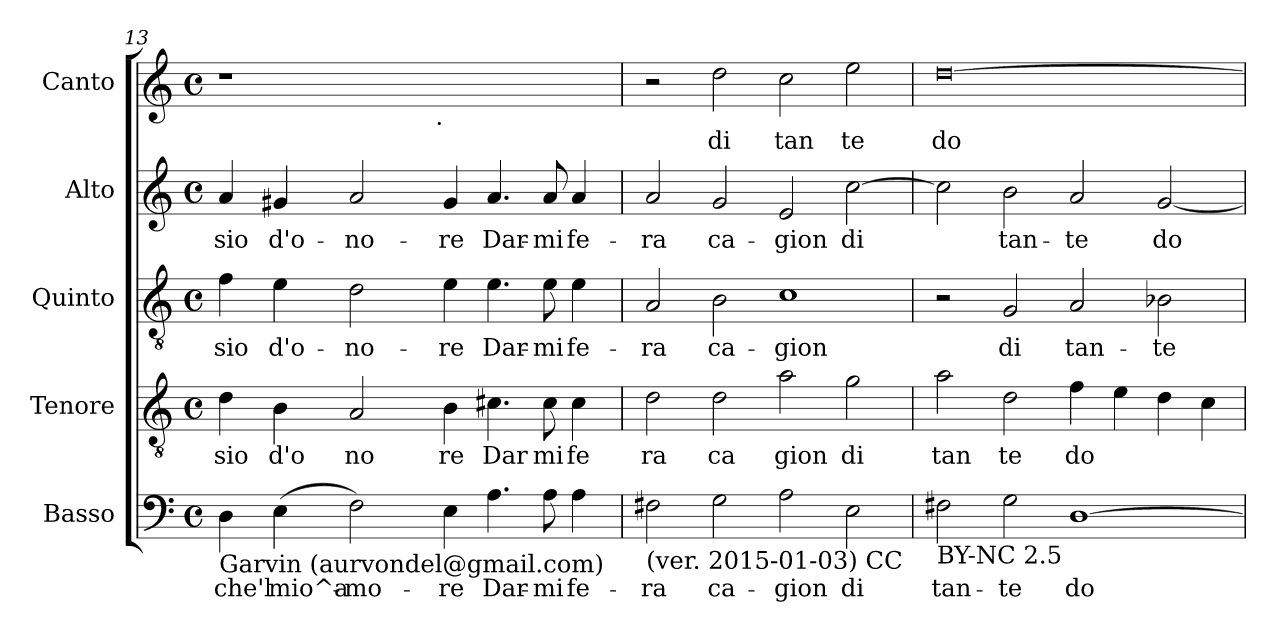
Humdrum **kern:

**kern	**text	**kern	**text	**kern	**text	**kern	**text	**kern	**text
*part5	*part5	*part4	*part4	*part3	*part3	*part2	*part2	*part1	*part1
*staff5	*staff5	*staff4	*staff4	*staff3	*staff3	*staff2	*staff2	*staff1	*staff1
*I"Basso	*	*I"Tenore	*	*I"Quinto	*	*I"Alto	*	*I"Canto	*
*clefF4	*	*clefGv2	*	*clefGv2	*	*clefG2	*	*clefG2	*
*k[]	*	*k[]	*	*k[]	*	*k[]	*	*k[]	*
*C:	*	*C:	*	*C:	*	*C:	*	*C:	*
*M4/4	*	*M4/4	*	*M4/4	*	*M4/4	*	*M4/4	*
*met(c)	*	*met(c)	*	*met(c)	*	*met(c)	*	*met(c)	*
=13	=13	=13	=13	=13	=13	=13	=13	=13	=13
!LO:TX:b:t=Garvin (aurvondel@gmail.com)	!	!	!	!	!	!	!	!	!
!	!LO:LY:b:cj	!	!LO:LY:b:cj	!	!LO:LY:b:cj	!	!LO:LY:b:cj	!	!
*	*	*	*	*	*	*	*	*^	*
4D\	che'l	4d\	sio	4f\	-sio	4a/	-sio	1r	2ryy	.
!	!LO:LY:b:cj	!	!LO:LY:b:cj	!	!LO:LY:b:cj	!	!LO:LY:b:cj	!	!	!
(<4E\	mio^a-	4B\	d'o	4e\	d'o-	4g#X/	d'o-	.	.	.
!	!LO:LY:b:cj	!	!LO:LY:b:cj	!	!LO:LY:b:cj	!	!LO:LY:b:cj	!	!	!
2F\)	-mo-	2A/	no	2d\	-no-	2a/	-no-	.	4ryy	.
.	.	.	.	.	.	.	.	.	8...ryy	.
!	!	!	!	!	!	!	!	!	!LO:TX:b:t=.	!
.	.	.	.	.	.	.	.	.	1ryy	.
!	!LO:LY:b:cj	!	!LO:LY:b:cj	!	!LO:LY:b:cj	!	!LO:LY:b:cj	!	!	!
4E\	-re	4B\	re	4e\	-re	4g#/	-re	1ryy	.	.
!	!LO:LY:b:cj	!	!LO:LY:b:cj	!	!LO:LY:b:cj	!	!LO:LY:b:cj	!	!	!
4.A\	Dar-	4.c#X\	Dar	4.e\	Dar-	4.a/	Dar-	.	.	.
!	!LO:LY:b:cj	!	!LO:LY:b:cj	!	!LO:LY:b:cj	!	!LO:LY:b:cj	!	!	!
8A\	-mi	8c#\	mi	8e\	-mi	8a/	-mi	.	.	.
!	!LO:LY:b:cj	!	!LO:LY:b:cj	!	!LO:LY:b:cj	!	!LO:LY:b:cj	!	!	!
4A\	fe-	4c#\	fe	4e\	fe-	4a/	fe-	.	.	.
.	.	.	.	.	.	.	.	.	64ryy	.
=14	=14	=14	=14	=14	=14	=14	=14	=14	=14	=14
!LO:TX:b:t=(ver. 2015-01-03) CC	!	!	!	!	!	!	!	!	!	!
!	!LO:LY:b:cj	!	!LO:LY:b:cj	!	!LO:LY:b:cj	!	!LO:LY:b:cj	!	!	!
*	*	*	*	*	*	*	*	*v	*v	*
2F#X\	-ra	2d\	ra	2A/	-ra	2a/	-ra	2r	.
!	!LO:LY:b:cj	!	!LO:LY:b:cj	!	!LO:LY:b:cj	!	!LO:LY:b:cj	!	!LO:LY:b:cj
2G\	ca-	2d\	ca	2B\	ca-	2g/	ca-	2dd\	di
!	!LO:LY:b:cj	!	!LO:LY:b:cj	!	!LO:LY:b:cj	!	!LO:LY:b:cj	!	!LO:LY:b:cj
2A\	-gion	2a\	gion	1c	-gion	2e/	-gion	2cc\	tan
!	!LO:LY:b:cj	!	!LO:LY:b:cj	!	!	!	!LO:LY:b:cj	!	!LO:LY:b:cj
2E\	di	2g\	di	.	.	[>2cc\	di	2ee\	te
=15	=15	=15	=15	=15	=15	=15	=15	=15	=15
!LO:TX:b:t=BY-NC 2.5	!	!	!	!	!	!	!	!	!
!	!LO:LY:b:cj	!	!LO:LY:b:cj	!	!	!	!LO:LY:b:cj	!	!LO:LY:b:cj
2F#X\	tan-	2a\	tan	2r	.	2cc\]	.	[>0dd	do
!	!LO:LY:b:cj	!	!LO:LY:b:cj	!	!LO:LY:b:cj	!	!LO:LY:b:cj	!	!
2G\	-te	2d\	te	2G/	di	2b\	tan-	.	.
!	!LO:LY:b:cj	!	!LO:LY:b:cj	!	!LO:LY:b:cj	!	!LO:LY:b:cj	!	!
[>1D	do-	4f\	do	2A/	tan-	2a/	-te	.	.
!	!	!	!LO:LY:b:cj	!	!	!	!	!	!
.	.	4e\	.	.	.	.	.	.	.
!	!	!	!LO:LY:b:cj	!	!LO:LY:b:cj	!	!LO:LY:b:cj	!	!
.	.	4d\	.	2B-X\	-te	[>2g/	do-	.	.
!	!	!	!LO:LY:b:cj	!	!	!	!	!	!
.	.	4c\	.	.	.	.	.	.	.
=	=	=	=	=	=	=	=	=	=
*-	*-	*-	*-	*-	*-	*-	*-	*-	*-
